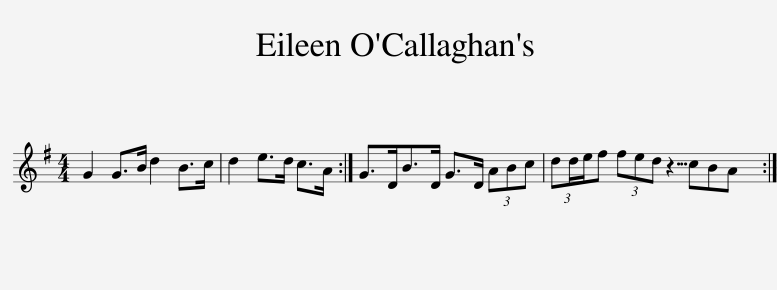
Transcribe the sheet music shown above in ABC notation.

X:1
L:1/8
M:4/4
I:linebreak $
K:G
V:1 treble
V:1
 G2 G>B d2 B>c | d2 e>d c>A :| G>DB>D G>D (3ABc | (3dd/e/f (3fed cBA x/24 :| %4
